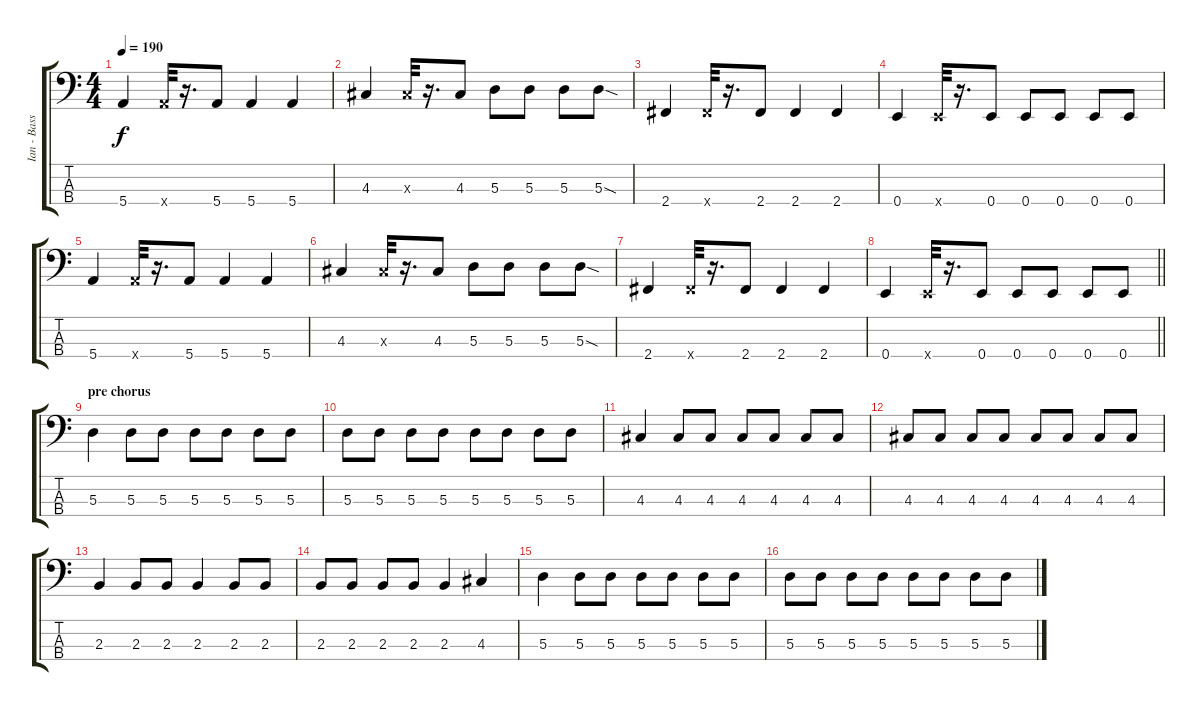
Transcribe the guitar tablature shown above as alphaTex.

\track ("Ian - Bass" "Ian - Bass") {instrument electricbassfinger}
\staff {score tabs}
\tuning (G2 D2 A1 E1) {hide}
\ts (4 4)
\tempo 190
\clef f4
\ks c
5.4.4{dy f} 5.4{x}.32 r.16{d} 5.4.8 5.4.4 5.4.4 |
4.3.4 4.3{x}.32 r.16{d} 4.3.8 5.3.8 5.3.8 5.3.8 5.3{sod}.8 |
2.4.4 2.4{x}.32 r.16{d} 2.4.8 2.4.4 2.4.4 |
0.4.4 0.4{x}.32 r.16{d} 0.4.8 0.4.8 0.4.8 0.4.8 0.4.8 |
5.4.4 5.4{x}.32 r.16{d} 5.4.8 5.4.4 5.4.4 |
4.3.4 4.3{x}.32 r.16{d} 4.3.8 5.3.8 5.3.8 5.3.8 5.3{sod}.8 |
2.4.4 2.4{x}.32 r.16{d} 2.4.8 2.4.4 2.4.4 |
\barLineRight lightlight
0.4.4 0.4{x}.32 r.16{d} 0.4.8 0.4.8 0.4.8 0.4.8 0.4.8 |
\section ("" "pre chorus")
5.3.4 5.3.8 5.3.8 5.3.8 5.3.8 5.3.8 5.3.8 |
5.3.8 5.3.8 5.3.8 5.3.8 5.3.8 5.3.8 5.3.8 5.3.8 |
4.3.4 4.3.8 4.3.8 4.3.8 4.3.8 4.3.8 4.3.8 |
4.3.8 4.3.8 4.3.8 4.3.8 4.3.8 4.3.8 4.3.8 4.3.8 |
2.3.4 2.3.8 2.3.8 2.3.4 2.3.8 2.3.8 |
2.3.8 2.3.8 2.3.8 2.3.8 2.3.4 4.3.4 |
5.3.4 5.3.8 5.3.8 5.3.8 5.3.8 5.3.8 5.3.8 |
5.3.8 5.3.8 5.3.8 5.3.8 5.3.8 5.3.8 5.3.8 5.3{ss}.8
